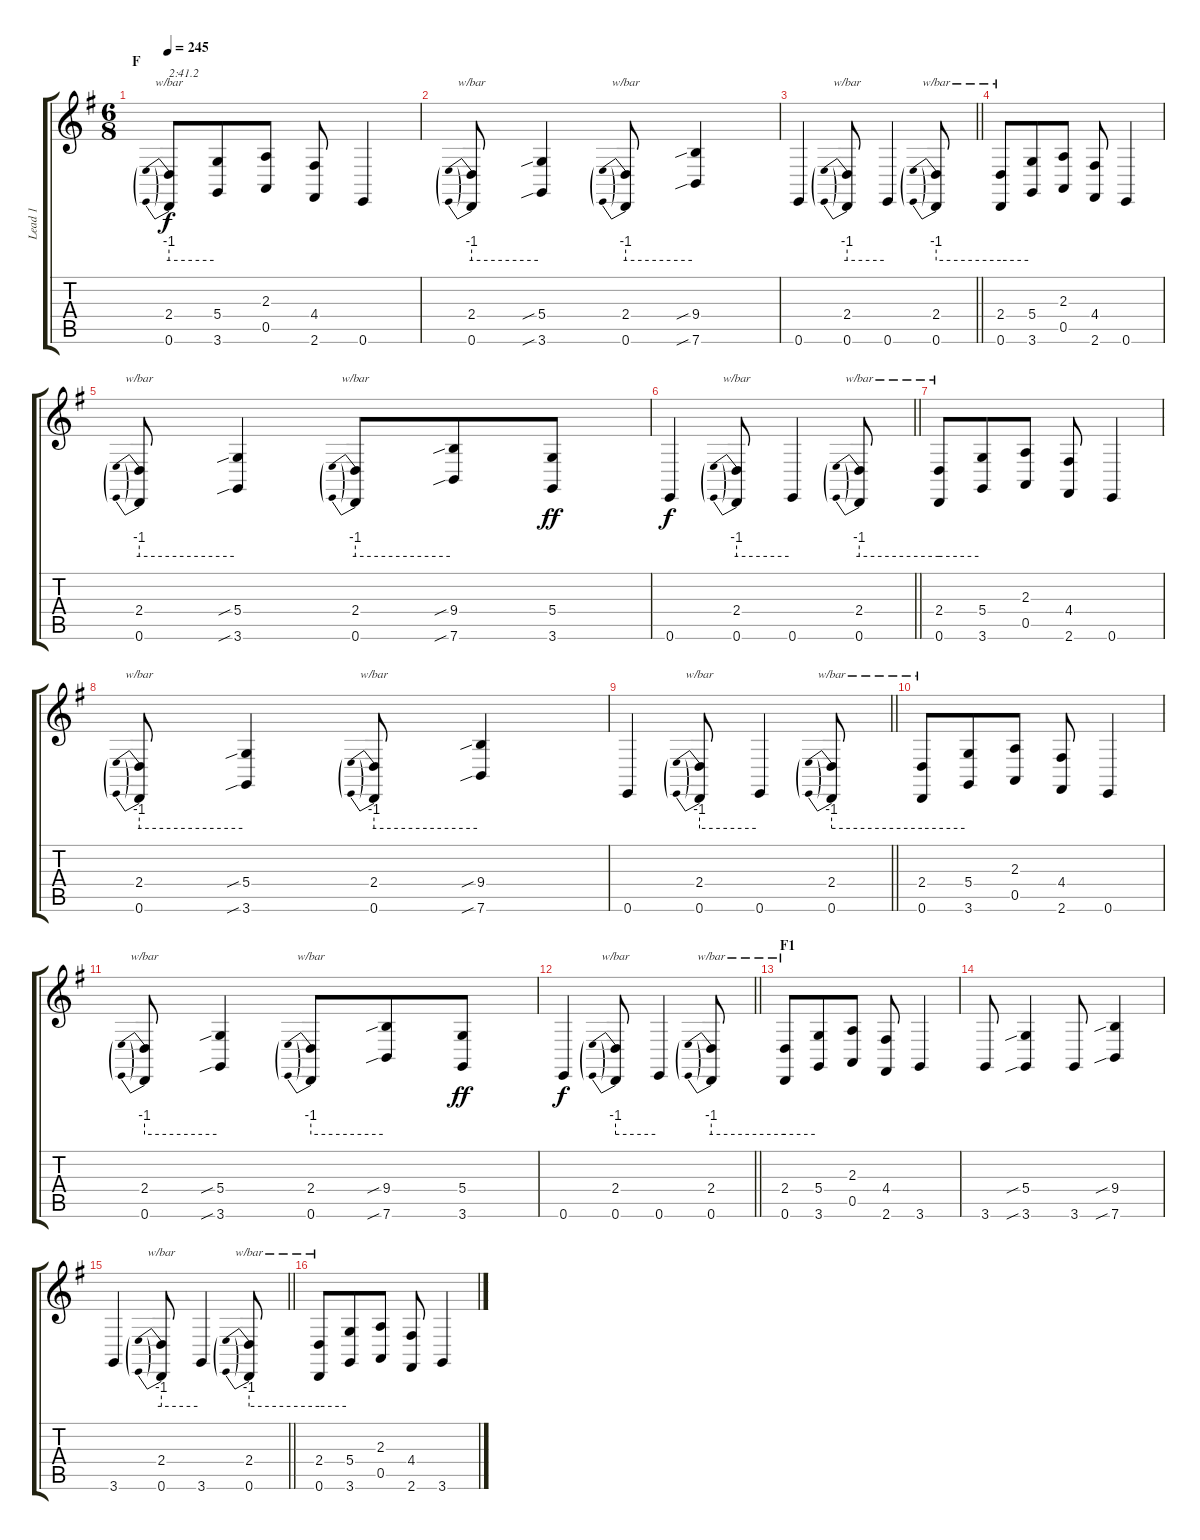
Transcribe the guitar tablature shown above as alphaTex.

\track ("Lead 1" "Lead 1") {instrument lead2sawtooth}
\staff {score tabs}
\tuning (E4 B3 G3 D3 A2 E2) {hide}
\ts (6 8)
\section ("" "F")
\tempo 245
\clef g2
\ks eminor
(2.4 0.6).8{tbe (predive default 0 -4 60 -4) txt "2:41.2" dy f} (5.4 3.6).8 (2.3 0.5).8 (4.4 2.6).8 0.6.4 |
(2.4 0.6).8{tbe (predive default 0 -4 60 -4)} (5.4{sib} 3.6{sib}).4 (2.4 0.6).8{tbe (predive default 0 -4 60 -4)} (9.4{sib} 7.6{sib}).4 |
\barLineRight lightlight
0.6.4 (2.4 0.6).8{tbe (predive default 0 -4 60 -4)} 0.6.4 (2.4 0.6).8{tbe (predive default 0 -4 60 -4)} |
\section ("" "")
(2.4 0.6).8{tbe (hold default 0 -4 60 -4)} (5.4 3.6).8 (2.3 0.5).8 (4.4 2.6).8 0.6.4 |
(2.4 0.6).8{tbe (predive default 0 -4 60 -4)} (5.4{sib} 3.6{sib}).4 (2.4 0.6).8{tbe (predive default 0 -4 60 -4)} (9.4{sib} 7.6{sib}).8 (5.4 3.6).8{dy ff} |
\barLineRight lightlight
0.6.4{dy f} (2.4 0.6).8{tbe (predive default 0 -4 60 -4)} 0.6.4 (2.4 0.6).8{tbe (predive default 0 -4 60 -4)} |
\section ("" "")
(2.4 0.6).8{tbe (hold default 0 -4 60 -4)} (5.4 3.6).8 (2.3 0.5).8 (4.4 2.6).8 0.6.4 |
(2.4 0.6).8{tbe (predive default 0 -4 60 -4)} (5.4{sib} 3.6{sib}).4 (2.4 0.6).8{tbe (predive default 0 -4 60 -4)} (9.4{sib} 7.6{sib}).4 |
\barLineRight lightlight
0.6.4 (2.4 0.6).8{tbe (predive default 0 -4 60 -4)} 0.6.4 (2.4 0.6).8{tbe (predive default 0 -4 60 -4)} |
\section ("" "")
(2.4 0.6).8{tbe (hold default 0 -4 60 -4)} (5.4 3.6).8 (2.3 0.5).8 (4.4 2.6).8 0.6.4 |
(2.4 0.6).8{tbe (predive default 0 -4 60 -4)} (5.4{sib} 3.6{sib}).4 (2.4 0.6).8{tbe (predive default 0 -4 60 -4)} (9.4{sib} 7.6{sib}).8 (5.4 3.6).8{dy ff} |
\barLineRight lightlight
0.6.4{dy f} (2.4 0.6).8{tbe (predive default 0 -4 60 -4)} 0.6.4 (2.4 0.6).8{tbe (predive default 0 -4 60 -4)} |
\section ("" "F1")
(2.4 0.6).8{tbe (hold default 0 -4 60 -4)} (5.4 3.6).8 (2.3 0.5).8 (4.4 2.6).8 3.6.4 |
3.6.8 (5.4{sib} 3.6{sib}).4 3.6.8 (9.4{sib} 7.6{sib}).4 |
\barLineRight lightlight
3.6.4 (2.4 0.6).8{tbe (predive default 0 -4 60 -4)} 3.6.4 (2.4 0.6).8{tbe (predive default 0 -4 60 -4)} |
\section ("" "")
(2.4 0.6).8{tbe (hold default 0 -4 60 -4)} (5.4 3.6).8 (2.3 0.5).8 (4.4 2.6).8 3.6.4
